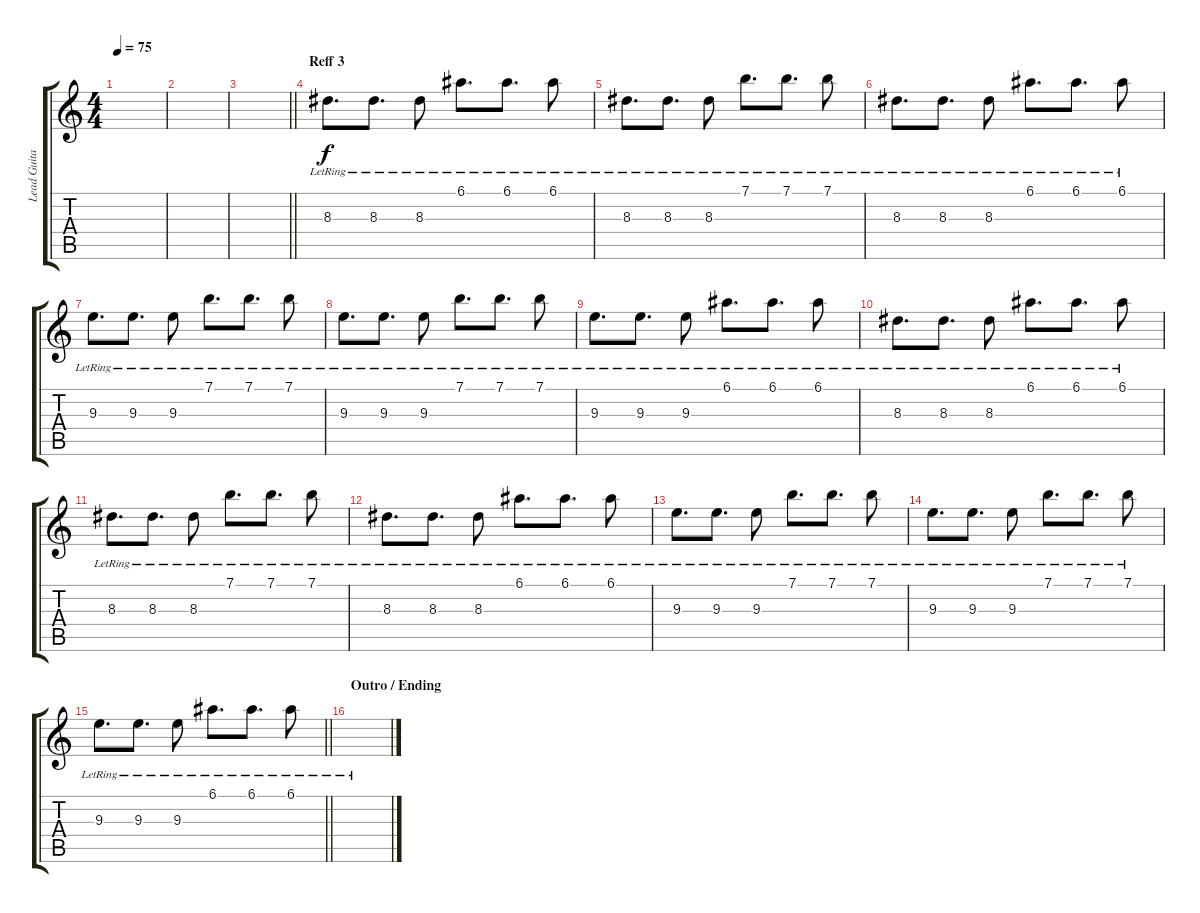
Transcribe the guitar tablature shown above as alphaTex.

\track ("Lead Guitar 2 - Lukman" "Lead Guita") {instrument acousticguitarsteel}
\staff {score tabs}
\tuning (E4 B3 G3 D3 A2 E2) {hide}
\ts (4 4)
\tempo 75
\clef g2
\ks c
|
|
\barLineRight lightlight
|
\section ("" "Reff 3")
8.3{lr}.8{d} 8.3{lr}.8{d} 8.3{lr}.8 6.1{lr}.8{d} 6.1{lr}.8{d} 6.1{lr}.8 |
8.3{lr}.8{d} 8.3{lr}.8{d} 8.3{lr}.8 7.1{lr}.8{d} 7.1{lr}.8{d} 7.1{lr}.8 |
8.3{lr}.8{d} 8.3{lr}.8{d} 8.3{lr}.8 6.1{lr}.8{d} 6.1{lr}.8{d} 6.1{lr}.8 |
9.3{lr}.8{d} 9.3{lr}.8{d} 9.3{lr}.8 7.1{lr}.8{d} 7.1{lr}.8{d} 7.1{lr}.8 |
9.3{lr}.8{d} 9.3{lr}.8{d} 9.3{lr}.8 7.1{lr}.8{d} 7.1{lr}.8{d} 7.1{lr}.8 |
9.3{lr}.8{d} 9.3{lr}.8{d} 9.3{lr}.8 6.1{lr}.8{d} 6.1{lr}.8{d} 6.1{lr}.8 |
8.3{lr}.8{d} 8.3{lr}.8{d} 8.3{lr}.8 6.1{lr}.8{d} 6.1{lr}.8{d} 6.1{lr}.8 |
8.3{lr}.8{d} 8.3{lr}.8{d} 8.3{lr}.8 7.1{lr}.8{d} 7.1{lr}.8{d} 7.1{lr}.8 |
8.3{lr}.8{d} 8.3{lr}.8{d} 8.3{lr}.8 6.1{lr}.8{d} 6.1{lr}.8{d} 6.1{lr}.8 |
9.3{lr}.8{d} 9.3{lr}.8{d} 9.3{lr}.8 7.1{lr}.8{d} 7.1{lr}.8{d} 7.1{lr}.8 |
9.3{lr}.8{d} 9.3{lr}.8{d} 9.3{lr}.8 7.1{lr}.8{d} 7.1{lr}.8{d} 7.1{lr}.8 |
\barLineRight lightlight
9.3{lr}.8{d} 9.3{lr}.8{d} 9.3{lr}.8 6.1{lr}.8{d} 6.1{lr}.8{d} 6.1{lr}.8 |
\section ("" "Outro / Ending")
